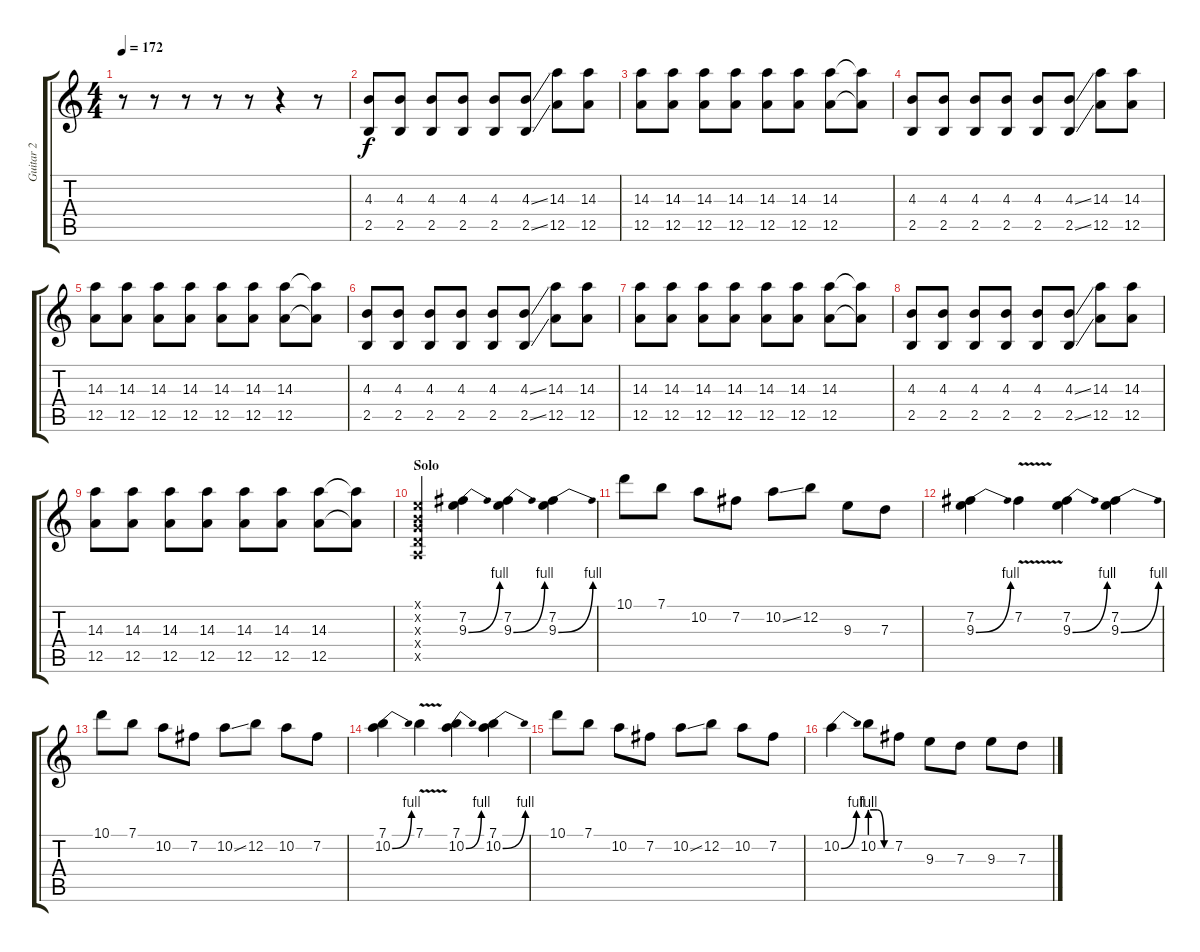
\track ("Guitar 2" "Guitar 2") {instrument distortionguitar}
\staff {score tabs}
\tuning (E4 B3 G3 D3 A2 E2) {hide}
\ts (4 4)
\tempo 172
\clef g2
\ks c
r.8{dy f} r.8 r.8 r.8 r.8 r.4 r.8 |
(4.3 2.5).8{balance 14} (4.3 2.5).8 (4.3 2.5).8 (4.3 2.5).8 (4.3 2.5).8 (4.3{ss} 2.5{ss}).8 (14.3 12.5).8 (14.3 12.5).8 |
(14.3 12.5).8 (14.3 12.5).8 (14.3 12.5).8 (14.3 12.5).8 (14.3 12.5).8 (14.3 12.5).8 (14.3 12.5).8 (14.3{t} 12.5{t}).8 |
(4.3 2.5).8 (4.3 2.5).8 (4.3 2.5).8 (4.3 2.5).8 (4.3 2.5).8 (4.3{ss} 2.5{ss}).8 (14.3 12.5).8 (14.3 12.5).8 |
(14.3 12.5).8 (14.3 12.5).8 (14.3 12.5).8 (14.3 12.5).8 (14.3 12.5).8 (14.3 12.5).8 (14.3 12.5).8 (14.3{t} 12.5{t}).8 |
(4.3 2.5).8 (4.3 2.5).8 (4.3 2.5).8 (4.3 2.5).8 (4.3 2.5).8 (4.3{ss} 2.5{ss}).8 (14.3 12.5).8 (14.3 12.5).8 |
(14.3 12.5).8 (14.3 12.5).8 (14.3 12.5).8 (14.3 12.5).8 (14.3 12.5).8 (14.3 12.5).8 (14.3 12.5).8 (14.3{t} 12.5{t}).8 |
(4.3 2.5).8 (4.3 2.5).8 (4.3 2.5).8 (4.3 2.5).8 (4.3 2.5).8 (4.3{ss} 2.5{ss}).8 (14.3 12.5).8 (14.3 12.5).8 |
(14.3 12.5).8 (14.3 12.5).8 (14.3 12.5).8 (14.3 12.5).8 (14.3 12.5).8 (14.3 12.5).8 (14.3 12.5).8 (14.3{t} 12.5{t}).8 |
\section ("" "Solo")
(0.1{x} 0.2{x} 0.3{x} 0.4{x} 0.5{x}).4{volume 14} (7.2 9.3{be (bend 0 0 60 4)}).4 (7.2 9.3{be (bend 0 0 60 4)}).4 (7.2 9.3{be (bend 0 0 60 4)}).4 |
10.1.8 7.1.8 10.2.8 7.2.8 10.2{ss}.8 12.2.8 9.3.8 7.3.8 |
(7.2 9.3{be (bend 0 0 60 4)}).4 7.2{v}.4 (7.2 9.3{be (bend 0 0 60 4)}).4 (7.2 9.3{be (bend 0 0 60 4)}).4 |
10.1.8 7.1.8 10.2.8 7.2.8 10.2{ss}.8 12.2.8 10.2.8 7.2.8 |
(7.1 10.2{be (bend 0 0 60 4)}).4 7.1{v}.4 (7.1 10.2{be (bend 0 0 60 4)}).4 (7.1 10.2{be (bend 0 0 60 4)}).4 |
10.1.8 7.1.8 10.2.8 7.2.8 10.2{ss}.8 12.2.8 10.2.8 7.2.8 |
10.2{be (bend 0 0 60 4)}.4 10.2{be (custom 0 4 20 4 40 0 60 0)}.8 7.2.8 9.3.8 7.3.8 9.3.8 7.3.8
